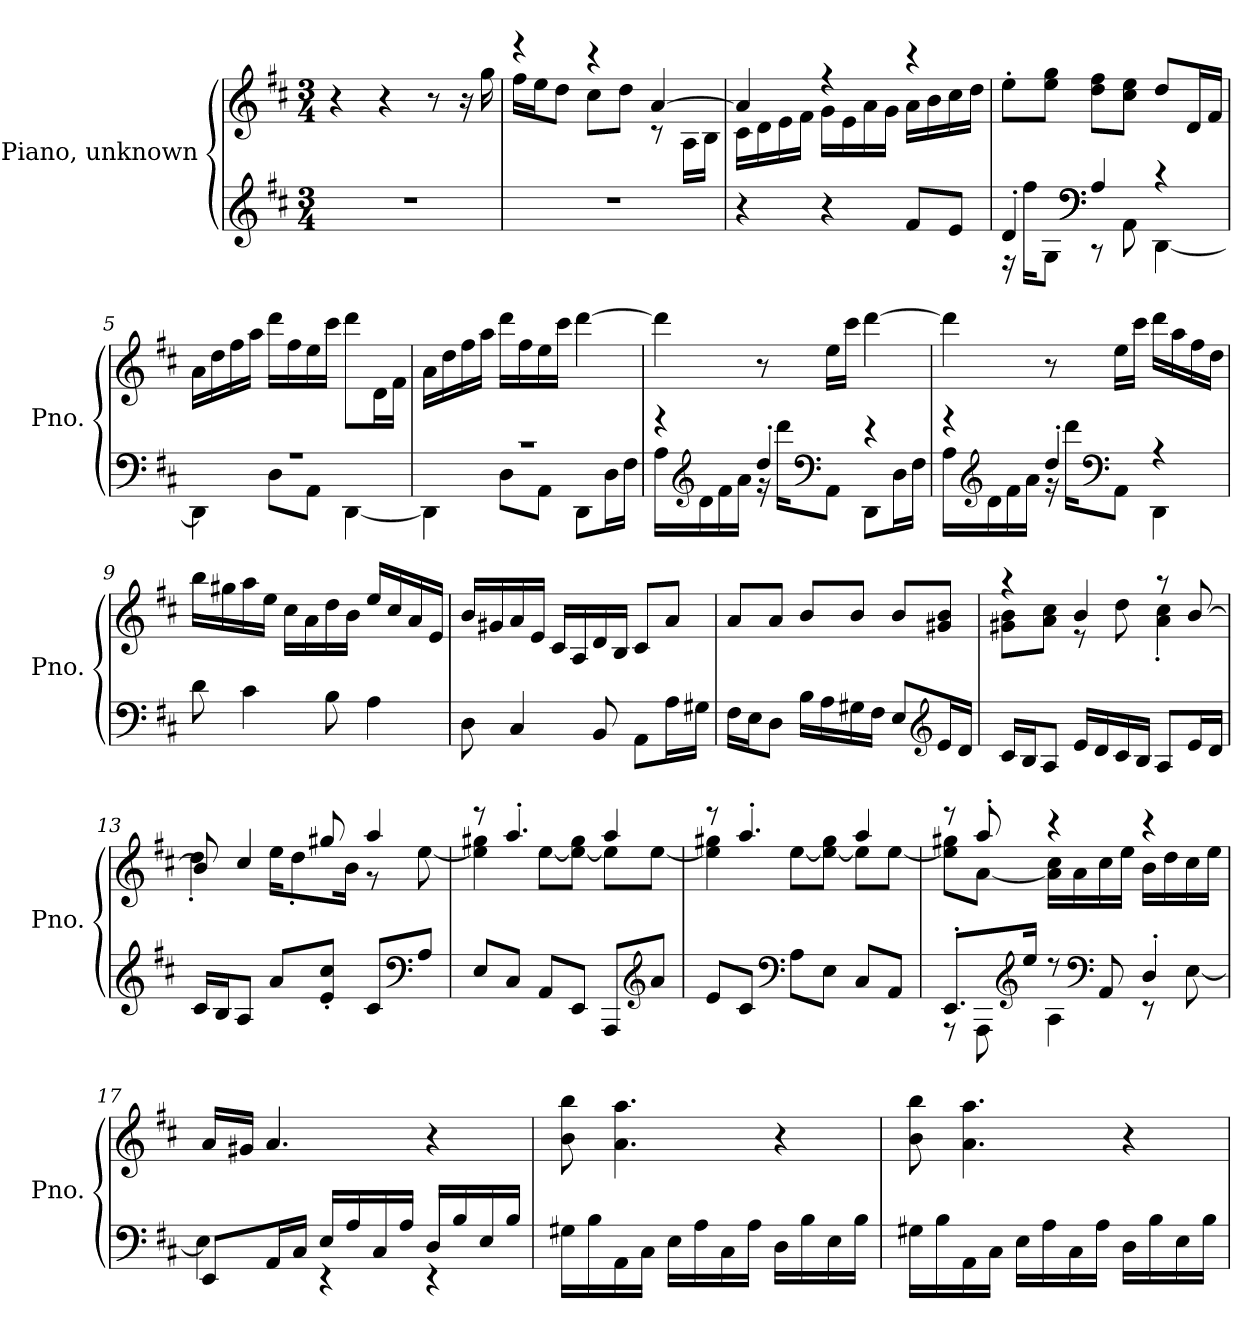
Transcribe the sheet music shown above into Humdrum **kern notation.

**kern	**kern
*part1	*part1
*staff2	*staff1
*I"Piano, unknown	*
*I'Pno.	*
*clefG2	*clefG2
*k[f#c#]	*k[f#c#]
*M3/4	*M3/4
*MM115	*MM115
=1	=1
2.r	4r
.	4r
.	8r
.	16r
.	16gg\
=2	=2
*	*^
2.r	4r	16ff#\LL
.	.	16ee\J
.	.	8dd\J
.	4r	8cc#\L
.	.	8dd\J
.	[4a/	8r
.	.	16A\LL
.	.	16B\JJ
=3	=3	=3
4r	4a/]	16c#\LL
.	.	16d\
.	.	16e\
.	.	16f#\JJ
4r	4r	16g\LL
.	.	16e\
.	.	16a\
.	.	16g\JJ
8f#/L	4r	16a\LL
.	.	16b\
8e/J	.	16cc#\
.	.	16dd\JJ
*	*v	*v
=4	=4
*^	*
4d'/	16r	8ee'\L
.	16ff#\KL	.
.	8G\J	8ee\ 8gg\J
*clefF4	*	*
4A/	8r	8dd\ 8ff#\L
.	8AA\	8cc#\ 8ee\J
4r	[4DD\	8dd/L
.	.	16d/L
.	.	16f#/JJ
!!LO:LB:g=z
=5	=5	=5
2.r	4DD\]	16a\LL
.	.	16dd\
.	.	16ff#\
.	.	16aa\JJ
.	8D\L	16ddd\LL
.	.	16ff#\
.	8AA\J	16ee\
.	.	16ccc#\JJ
.	[4DD\	8ddd\L
.	.	16d\L
.	.	16f#\JJ
=6	=6	=6
2.r	4DD\]	16a\LL
.	.	16dd\
.	.	16ff#\
.	.	16aa\JJ
.	8D\L	16ddd\LL
.	.	16ff#\
.	8AA\J	16ee\
.	.	16ccc#\JJ
.	8DD\L	[4ddd\
.	16D\L	.
.	16F#\JJ	.
=7	=7	=7
4r	16A\LL	4ddd\]
*clefG2	*	*
.	16d\	.
.	16f#\	.
.	16a\JJ	.
4dd'/	16r	8r
.	16ddd\KL	.
*clefF4	*	*
.	8AA\J	16ee\LL
.	.	16ccc#\JJ
4r	8DD\L	[4ddd\
.	16D\L	.
.	16F#\JJ	.
!!LO:LB:g=z
=8	=8	=8
4r	16A\LL	4ddd\]
*clefG2	*	*
.	16d\	.
.	16f#\	.
.	16a\JJ	.
4dd'/	16r	8r
.	16ddd\KL	.
*clefF4	*	*
.	8AA\J	16ee\LL
.	.	16ccc#\JJ
4r	4DD\	16ddd\LL
.	.	16aa\
.	.	16ff#\
.	.	16dd\JJ
*v	*v	*
=9	=9
8d\	16bb\LL
.	16gg#X\
4c#\	16aa\
.	16ee\JJ
.	16cc#\LL
.	16a\
8B\	16dd\
.	16b\JJ
4A\	16ee/LL
.	16cc#/
.	16a/
.	16e/JJ
=10	=10
8D\	16b/LL
.	16g#X/
4C#/	16a/
.	16e/JJ
.	16c#/LL
.	16A/
8BB/	16d/
.	16B/JJ
8AA\L	8c#/L
16A\L	8a/J
16G#X\JJ	.
!!LO:LB:g=z
=11	=11
16F#\LL	8a/L
16E\J	.
8D\J	8a/J
16B\LL	8b/L
16A\	.
16G#X\	8b/J
16F#\JJ	.
8E/L	8b/L
*clefG2	*
16e/L	8g#X/ 8b/J
16d/JJ	.
=12	=12
*	*^
16c#/LL	4r	8g#X\ 8b\L
16B/J	.	.
8A/J	.	8a\ 8cc#\J
16e/LL	4b/	8r
16d/	.	.
16c#/	.	8dd\
16B/JJ	.	.
8A/L	8r	4a\' 4cc#\'
16e/L	[8b/	.
16d/JJ	.	.
=13	=13	=13
16c#/LL	8b/]	4dd'\
16B/J	.	.
8A/J	4cc#/	.
8a/L	.	16ee\KL
.	.	8dd'\
8e/' 8cc#/'J	8gg#X/	.
.	.	16b\Jk
8c#/L	4aa/	8r
*clefF4	*	*
8A/J	.	[8ee\
!!LO:LB:g=z	!!
=14	=14	=14
8E/L	8r	4ee\] 4gg#X\
8C#/J	4.aa'/	.
8AA/L	.	[8ee\L
8EE/J	.	8ee\_ 8gg#\J
8AAA/L	4aa/	8ee\L]
*clefG2	*	*
8a/J	.	[8ee\J
=15	=15	=15
8e/L	8r	4ee\] 4gg#X\
8c#/J	4.aa'/	.
*clefF4	*	*
8A\L	.	[8ee\L
8E\J	.	8ee\_ 8gg#\J
8C#/L	4aa/	8ee\L]
8AA/J	.	[8ee\J
=16	=16	=16
*^	*	*
8.EE'/L	8r	8r	8ee\] 8gg#X\L
.	8AAA\	8aa'/	[8a\J
*clefG2	*	*	*
16ee/Jk	.	.	.
8r	4A\	4r	16a\] 16cc#\LL
.	.	.	16a\
*clefF4	*	*	*
8AA/	.	.	16cc#\
.	.	.	16ee\JJ
4D'/	8r	4r	16b\LL
.	.	.	16dd\
.	[8E\	.	16cc#\
.	.	.	16ee\JJ
*	*	*v	*v
!!LO:LB:g=z
=17	=17	=17
8EE/L	4E\]	16a/LL
.	.	16g#X/JJ
16AA/L	.	4.a/
16C#/JJ	.	.
16E/LL	4r	.
16A/	.	.
16C#/	.	.
16A/JJ	.	.
16D/LL	4r	4r
16B/	.	.
16E/	.	.
16B/JJ	.	.
*v	*v	*
=18	=18
16G#X\LL	8b\ 8bb\
16B\	.
16AA\	4.a\ 4.aa\
16C#\JJ	.
16E\LL	.
16A\	.
16C#\	.
16A\JJ	.
16D\LL	4r
16B\	.
16E\	.
16B\JJ	.
=19	=19
16G#X\LL	8b\ 8bb\
16B\	.
16AA\	4.a\ 4.aa\
16C#\JJ	.
16E\LL	.
16A\	.
16C#\	.
16A\JJ	.
16D\LL	4r
16B\	.
16E\	.
16B\JJ	.
=	=
*-	*-
